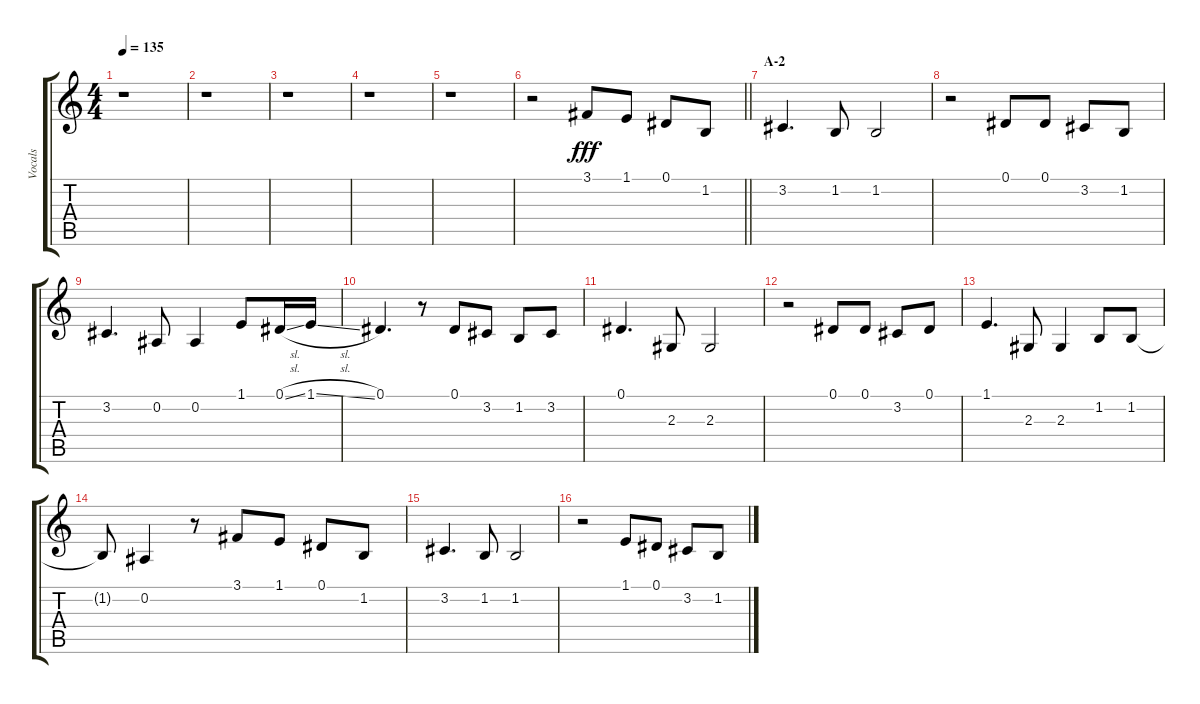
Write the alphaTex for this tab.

\track ("Vocals" "Vocals") {instrument voiceoohs}
\staff {score tabs}
\tuning (Eb4 Bb3 Gb3 Db3 Ab2 Eb2) {hide}
\ts (4 4)
\tempo 135
\clef g2
\ks c
r.1{dy fff} |
r.1 |
r.1 |
r.1 |
r.1 |
\barLineRight lightlight
r.2 3.1.8 1.1.8 0.1.8 1.2.8 |
\section ("" "A-2")
3.2.4{d} 1.2.8 1.2.2 |
r.2 0.1.8 0.1.8 3.2.8 1.2.8 |
3.2.4{d} 0.2.8 0.2.4 1.1.8 0.1{sl}.16 1.1{sl}.16 |
0.1.4{d} r.8 0.1.8 3.2.8 1.2.8 3.2.8 |
0.1.4{d} 2.3.8 2.3.2 |
r.2 0.1.8 0.1.8 3.2.8 0.1.8 |
1.1.4{d} 2.3.8 2.3.4 1.2.8 1.2.8 |
1.2{t}.8 0.2.4 r.8 3.1.8 1.1.8 0.1.8 1.2.8 |
3.2.4{d} 1.2.8 1.2.2 |
r.2 1.1.8 0.1.8 3.2.8 1.2.8
